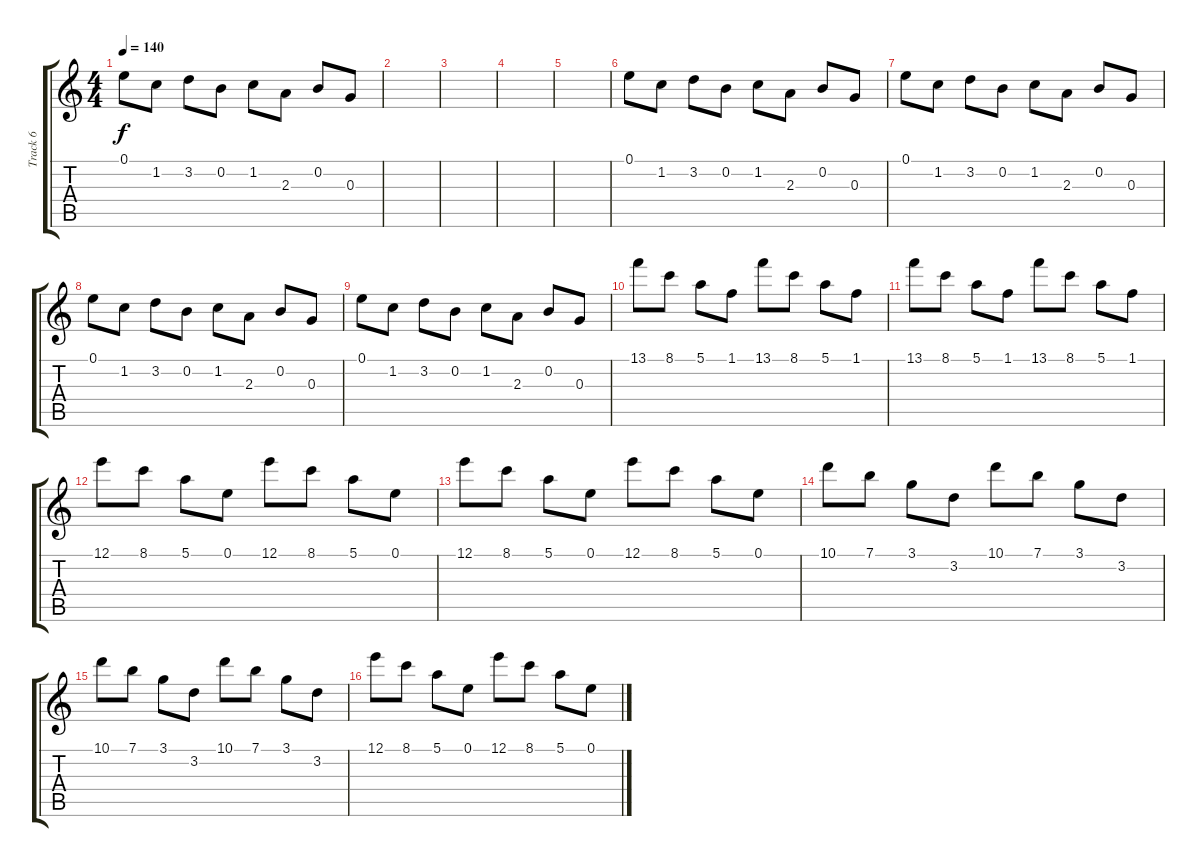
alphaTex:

\track ("Track 6" "Track 6") {instrument marimba}
\staff {score tabs}
\tuning (E5 B4 G4 D4 A3 E3) {hide}
\ts (4 4)
\tempo 140
\clef g2
\ks c
0.1.8{dy f} 1.2.8 3.2.8 0.2.8 1.2.8 2.3.8 0.2.8 0.3.8 |
|
|
|
|
0.1.8 1.2.8 3.2.8 0.2.8 1.2.8 2.3.8 0.2.8 0.3.8 |
0.1.8 1.2.8 3.2.8 0.2.8 1.2.8 2.3.8 0.2.8 0.3.8 |
0.1.8 1.2.8 3.2.8 0.2.8 1.2.8 2.3.8 0.2.8 0.3.8 |
0.1.8 1.2.8 3.2.8 0.2.8 1.2.8 2.3.8 0.2.8 0.3.8 |
13.1.8 8.1.8 5.1.8 1.1.8 13.1.8 8.1.8 5.1.8 1.1.8 |
13.1.8 8.1.8 5.1.8 1.1.8 13.1.8 8.1.8 5.1.8 1.1.8 |
12.1.8 8.1.8 5.1.8 0.1.8 12.1.8 8.1.8 5.1.8 0.1.8 |
12.1.8 8.1.8 5.1.8 0.1.8 12.1.8 8.1.8 5.1.8 0.1.8 |
10.1.8 7.1.8 3.1.8 3.2.8 10.1.8 7.1.8 3.1.8 3.2.8 |
10.1.8 7.1.8 3.1.8 3.2.8 10.1.8 7.1.8 3.1.8 3.2.8 |
12.1.8 8.1.8 5.1.8 0.1.8 12.1.8 8.1.8 5.1.8 0.1.8
